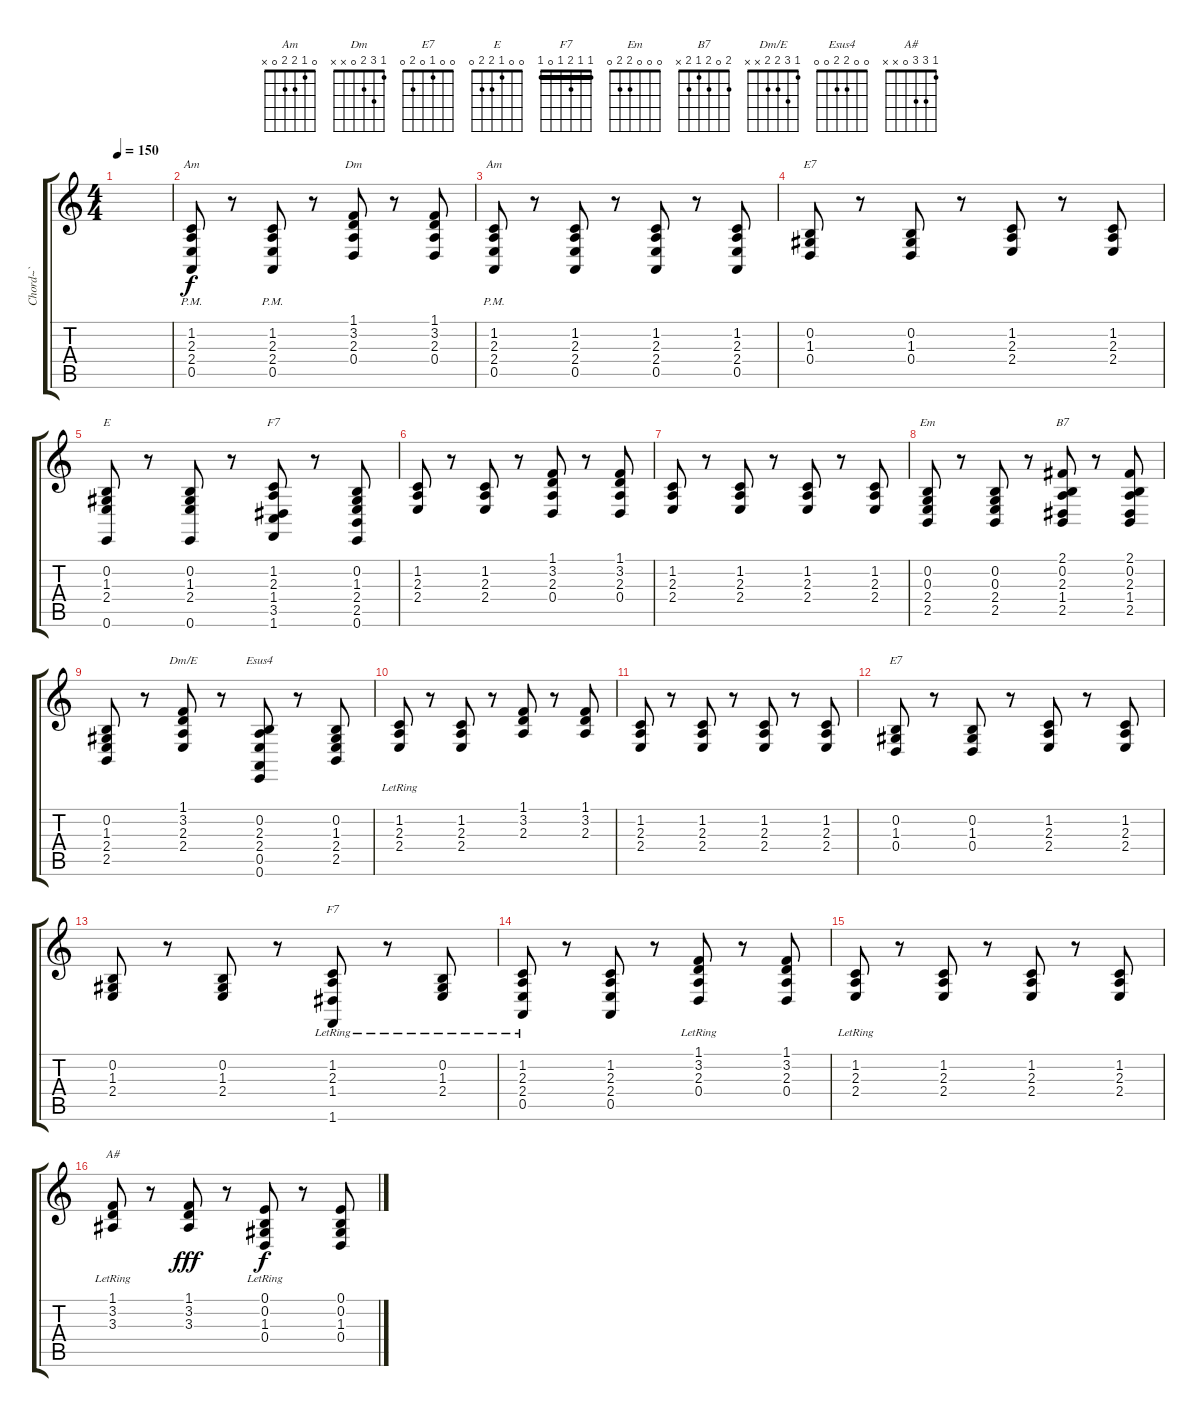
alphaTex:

\track ("Chord~`" "Chord~`") {instrument electricgrandpiano}
\staff {score tabs}
\tuning (E4 B3 G3 D3 A2 E2) {hide}
\chord ("Am" x x 5 2 0 x)
\chord ("Dm" 1 3 2 0 x x)
\chord ("Am" 0 1 2 2 0 x)
\chord ("E7" x x 1 0 2 0)
\chord ("E" 0 0 1 2 2 0)
\chord ("F7" x 1 2 1 3 1) {barre 1}
\chord ("Em" 0 0 0 2 2 0)
\chord ("B7" 2 0 2 1 2 x)
\chord ("Dm/E" 1 3 2 2 x x)
\chord ("Esus4" 0 0 2 2 0 0)
\chord ("E7" 0 0 1 0 2 0)
\chord ("F7" 1 1 2 1 0 1) {barre 1}
\chord ("A#" 1 3 3 0 x x)
\ts (4 4)
\tempo 150
\clef g2
\ks c
|
(1.2{pm} 2.3 2.4 0.5).8{ch "Am"} r.8 (1.2{pm} 2.3 2.4 0.5).8 r.8 (1.1 3.2 2.3 0.4).8{ch "Dm"} r.8 (1.1 3.2 2.3 0.4).8 |
(1.2{pm} 2.3 2.4 0.5).8{ch "Am"} r.8 (1.2 2.3 2.4 0.5).8 r.8 (1.2 2.3 2.4 0.5).8 r.8 (1.2 2.3 2.4 0.5).8 |
(0.2 1.3 0.4).8{ch "E7"} r.8 (0.2 1.3 0.4).8 r.8 (1.2 2.3 2.4).8 r.8 (1.2 2.3 2.4).8 |
(0.2 1.3 2.4 0.6).8{ch "E"} r.8 (0.2 1.3 2.4 0.6).8 r.8 (1.2 2.3 1.4 3.5 1.6).8{ch "F7"} r.8 (0.2 1.3 2.4 2.5 0.6).8 |
(1.2 2.3 2.4).8 r.8 (1.2 2.3 2.4).8 r.8 (1.1 3.2 2.3 0.4).8 r.8 (1.1 3.2 2.3 0.4).8 |
(1.2 2.3 2.4).8 r.8 (1.2 2.3 2.4).8 r.8 (1.2 2.3 2.4).8 r.8 (1.2 2.3 2.4).8 |
(0.2 0.3 2.4 2.5).8{ch "Em"} r.8 (0.2 0.3 2.4 2.5).8 r.8 (2.1 0.2 2.3 1.4 2.5).8{ch "B7"} r.8 (2.1 0.2 2.3 1.4 2.5).8 |
(0.2 1.3 2.4 2.5).8 r.8 (1.1 3.2 2.3 2.4).8{ch "Dm/E"} r.8 (0.2 2.3 2.4 0.5 0.6).8{ch "Esus4"} r.8 (0.2 1.3 2.4 2.5).8 |
(1.2{lr} 2.3{lr} 2.4{lr}).8 r.8 (1.2 2.3 2.4).8 r.8 (1.1 3.2 2.3).8 r.8 (1.1 3.2 2.3).8 |
(1.2 2.3 2.4).8 r.8 (1.2 2.3 2.4).8 r.8 (1.2 2.3 2.4).8 r.8 (1.2 2.3 2.4).8 |
(0.2 1.3 0.4).8{ch "E7"} r.8 (0.2 1.3 0.4).8 r.8 (1.2 2.3 2.4).8 r.8 (1.2 2.3 2.4).8 |
(0.2 1.3 2.4).8 r.8 (0.2 1.3 2.4).8 r.8 (1.2{lr} 2.3{lr} 1.4{lr} 1.6{lr}).8{ch "F7"} r.8 (0.2{lr} 1.3{lr} 2.4{lr}).8 |
(1.2{lr} 2.3{lr} 2.4{lr} 0.5).8 r.8 (1.2 2.3 2.4 0.5).8 r.8 (1.1 3.2{lr} 2.3{lr} 0.4).8 r.8 (1.1 3.2 2.3 0.4).8 |
(1.2{lr} 2.3{lr} 2.4{lr}).8 r.8 (1.2 2.3 2.4).8 r.8 (1.2 2.3 2.4).8 r.8 (1.2 2.3 2.4).8 |
(1.1 3.2{lr} 3.3{lr}).8{ch "A#"} r.8 (1.1 3.2 3.3).8{dy fff} r.8 (0.1 0.2{lr} 1.3{lr} 0.4{lr}).8{dy f} r.8 (0.1 0.2 1.3 0.4).8
